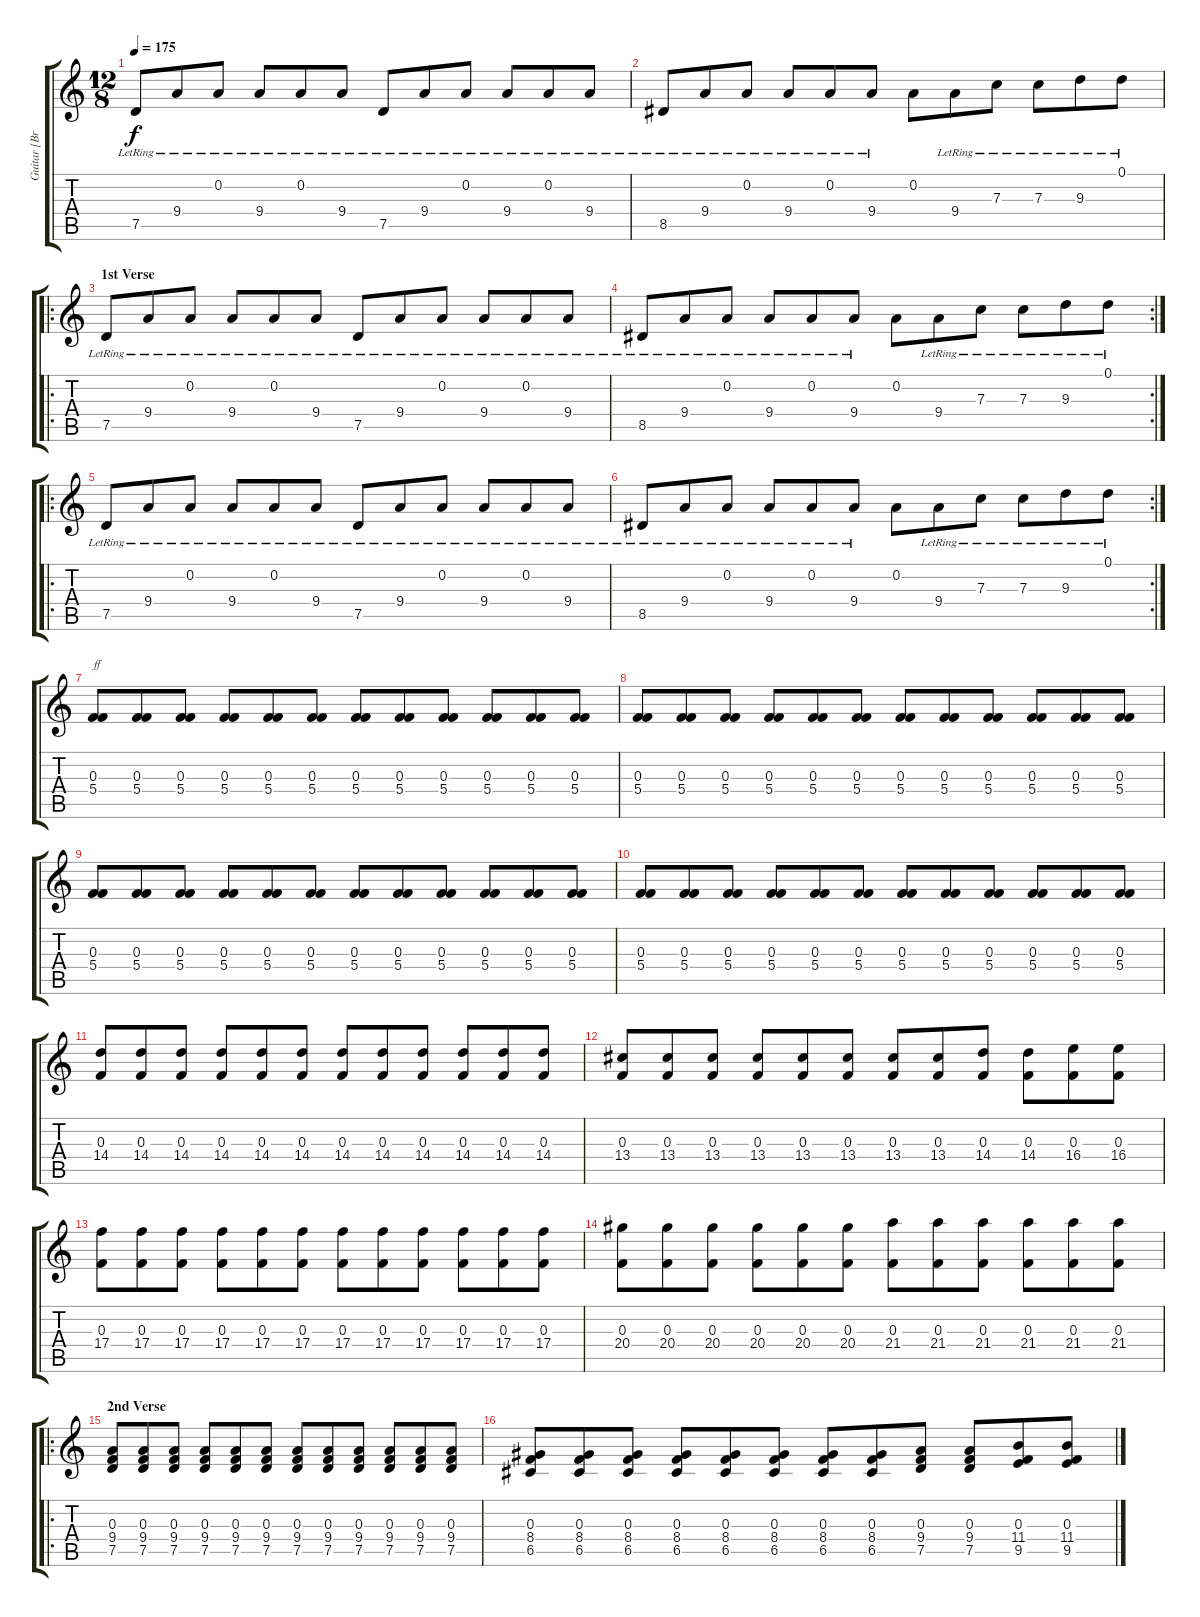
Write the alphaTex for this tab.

\track ("Guitar [Brent Hines]" "Guitar [Br") {instrument distortionguitar}
\staff {score tabs}
\tuning (D4 A3 F3 C3 G2 D2) {hide}
\ts (12 8)
\tempo 175
\clef g2
\ks c
7.5{lr}.8{dy f} 9.4{lr}.8 0.2{lr}.8 9.4{lr}.8 0.2{lr}.8 9.4{lr}.8 7.5{lr}.8 9.4{lr}.8 0.2{lr}.8 9.4{lr}.8 0.2{lr}.8 9.4{lr}.8 |
8.5{lr}.8 9.4{lr}.8 0.2{lr}.8 9.4{lr}.8 0.2{lr}.8 9.4{lr}.8 0.2.8 9.4{lr}.8 7.3{lr}.8 7.3{lr}.8 9.3{lr}.8 0.1{lr}.8 |
\ro
\section ("" "1st Verse")
7.5{lr}.8 9.4{lr}.8 0.2{lr}.8 9.4{lr}.8 0.2{lr}.8 9.4{lr}.8 7.5{lr}.8 9.4{lr}.8 0.2{lr}.8 9.4{lr}.8 0.2{lr}.8 9.4{lr}.8 |
\rc 2
8.5{lr}.8 9.4{lr}.8 0.2{lr}.8 9.4{lr}.8 0.2{lr}.8 9.4{lr}.8 0.2.8 9.4{lr}.8 7.3{lr}.8 7.3{lr}.8 9.3{lr}.8 0.1{lr}.8 |
\ro
7.5{lr}.8 9.4{lr}.8 0.2{lr}.8 9.4{lr}.8 0.2{lr}.8 9.4{lr}.8 7.5{lr}.8 9.4{lr}.8 0.2{lr}.8 9.4{lr}.8 0.2{lr}.8 9.4{lr}.8 |
\rc 2
8.5{lr}.8 9.4{lr}.8 0.2{lr}.8 9.4{lr}.8 0.2{lr}.8 9.4{lr}.8 0.2.8 9.4{lr}.8 7.3{lr}.8 7.3{lr}.8 9.3{lr}.8 0.1{lr}.8 |
(0.3 5.4).8{txt "ff" volume 13 instrument distortionguitar} (0.3 5.4).8 (0.3 5.4).8 (0.3 5.4).8 (0.3 5.4).8 (0.3 5.4).8 (0.3 5.4).8 (0.3 5.4).8 (0.3 5.4).8 (0.3 5.4).8 (0.3 5.4).8 (0.3 5.4).8 |
(0.3 5.4).8 (0.3 5.4).8 (0.3 5.4).8 (0.3 5.4).8 (0.3 5.4).8 (0.3 5.4).8 (0.3 5.4).8 (0.3 5.4).8 (0.3 5.4).8 (0.3 5.4).8 (0.3 5.4).8 (0.3 5.4).8 |
(0.3 5.4).8 (0.3 5.4).8 (0.3 5.4).8 (0.3 5.4).8 (0.3 5.4).8 (0.3 5.4).8 (0.3 5.4).8 (0.3 5.4).8 (0.3 5.4).8 (0.3 5.4).8 (0.3 5.4).8 (0.3 5.4).8 |
(0.3 5.4).8 (0.3 5.4).8 (0.3 5.4).8 (0.3 5.4).8 (0.3 5.4).8 (0.3 5.4).8 (0.3 5.4).8 (0.3 5.4).8 (0.3 5.4).8 (0.3 5.4).8 (0.3 5.4).8 (0.3 5.4).8 |
(0.3 14.4).8 (0.3 14.4).8 (0.3 14.4).8 (0.3 14.4).8 (0.3 14.4).8 (0.3 14.4).8 (0.3 14.4).8 (0.3 14.4).8 (0.3 14.4).8 (0.3 14.4).8 (0.3 14.4).8 (0.3 14.4).8 |
(0.3 13.4).8 (0.3 13.4).8 (0.3 13.4).8 (0.3 13.4).8 (0.3 13.4).8 (0.3 13.4).8 (0.3 13.4).8 (0.3 13.4).8 (0.3 14.4).8 (0.3 14.4).8 (0.3 16.4).8 (0.3 16.4).8 |
(0.3 17.4).8 (0.3 17.4).8 (0.3 17.4).8 (0.3 17.4).8 (0.3 17.4).8 (0.3 17.4).8 (0.3 17.4).8 (0.3 17.4).8 (0.3 17.4).8 (0.3 17.4).8 (0.3 17.4).8 (0.3 17.4).8 |
(0.3 20.4).8 (0.3 20.4).8 (0.3 20.4).8 (0.3 20.4).8 (0.3 20.4).8 (0.3 20.4).8 (0.3 21.4).8 (0.3 21.4).8 (0.3 21.4).8 (0.3 21.4).8 (0.3 21.4).8 (0.3 21.4).8 |
\ro
\section ("" "2nd Verse")
(0.3 9.4 7.5).8 (0.3 9.4 7.5).8 (0.3 9.4 7.5).8 (0.3 9.4 7.5).8 (0.3 9.4 7.5).8 (0.3 9.4 7.5).8 (0.3 9.4 7.5).8 (0.3 9.4 7.5).8 (0.3 9.4 7.5).8 (0.3 9.4 7.5).8 (0.3 9.4 7.5).8 (0.3 9.4 7.5).8 |
(0.3 8.4 6.5).8 (0.3 8.4 6.5).8 (0.3 8.4 6.5).8 (0.3 8.4 6.5).8 (0.3 8.4 6.5).8 (0.3 8.4 6.5).8 (0.3 8.4 6.5).8 (0.3 8.4 6.5).8 (0.3 9.4 7.5).8 (0.3 9.4 7.5).8 (0.3 11.4 9.5).8 (0.3 11.4 9.5).8
